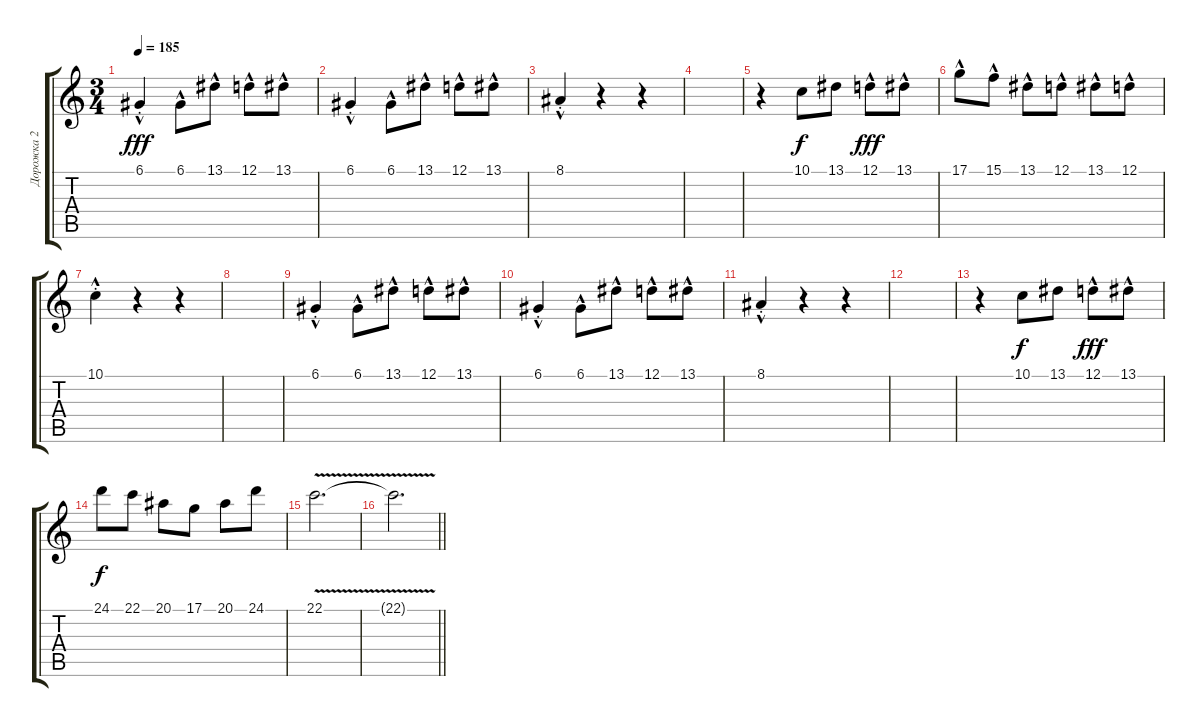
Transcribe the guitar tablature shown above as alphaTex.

\track ("Дорожка 2" "Дорожка 2") {instrument pad1newage}
\staff {score tabs}
\tuning (D4 A3 F3 C3 G2 C2) {hide}
\ts (3 4)
\tempo 185
\clef g2
\ks c
6.1{hac st}.4{dy fff} 6.1{hac}.8 13.1{hac}.8 12.1{hac}.8 13.1{hac}.8 |
6.1{hac st}.4 6.1{hac}.8 13.1{hac}.8 12.1{hac}.8 13.1{hac}.8 |
8.1{hac st}.4 r.4 r.4 |
|
r.4 10.1.8{dy f} 13.1.8 12.1{hac}.8{dy fff} 13.1{hac}.8 |
17.1{hac}.8 15.1{hac}.8 13.1{hac}.8 12.1{hac}.8 13.1{hac}.8 12.1{hac}.8 |
10.1{hac st}.4 r.4 r.4 |
|
6.1{hac st}.4 6.1{hac}.8 13.1{hac}.8 12.1{hac}.8 13.1{hac}.8 |
6.1{hac st}.4 6.1{hac}.8 13.1{hac}.8 12.1{hac}.8 13.1{hac}.8 |
8.1{hac st}.4 r.4 r.4 |
|
r.4 10.1.8{dy f} 13.1.8 12.1{hac}.8{dy fff} 13.1{hac}.8 |
24.1.8{dy f} 22.1.8 20.1.8 17.1.8 20.1.8 24.1.8 |
22.1{v}.2{d} |
\barLineRight lightlight
22.1{t}.2{d}
